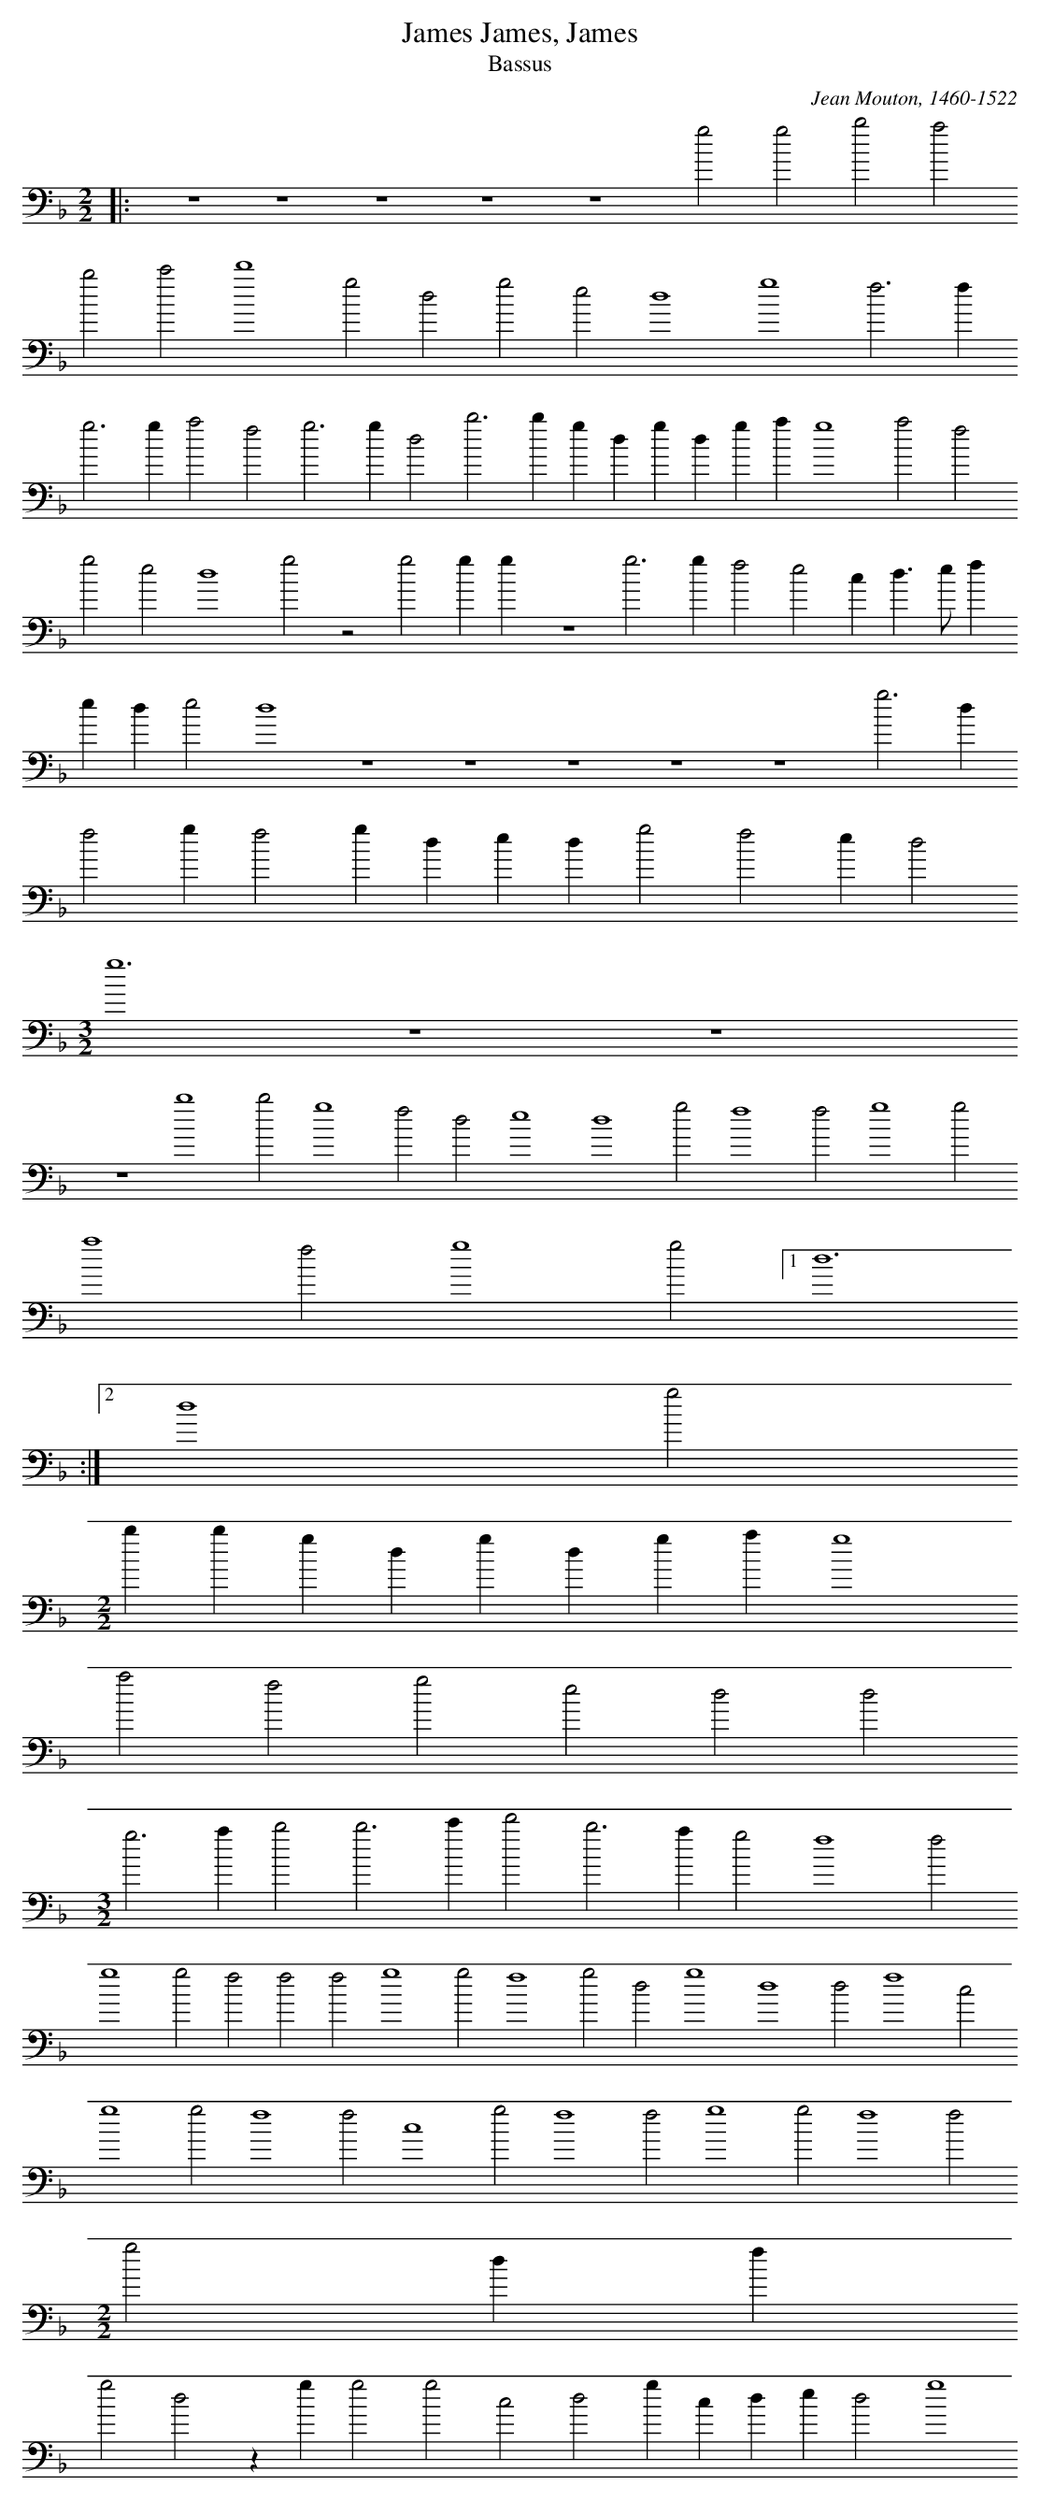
X:1
T:James, James, James
T:Bassus
C:Jean Mouton, 1460-1522
M:2/2
L:1/4
K:F bass % 1 flats
|:z4 z4 z4 z4 z4 g2 g2 b2 a2
b2 c'2 d'4 g2 d2 g2 e2 d4 g4 f3 f
g3 g a2 f2 g3 g d2 b3 b g d g d g a g4 a2 f2
g2 e2 d4 g2 z2 g2 g g z4 g3 g f2 e2 c d > e f
e d e2 d4 z4 z4 z4 z4 z4 g3 d
f2 g f2 g d e d g2 f2 e d2
M:3/2
L:1/2
g3 z3 z3
z3 b2 b g2 f d e2 d2 g f2 f g2 g
a2 f g2 g  [1 d3
:|  [2 d2 g
M:2/2
L:1/4
b b g d g d g a g4
a2 f2 g2 e2 d2 d2
M:3/2
L:1/2
g > a b b > c' d' b > a g f2 f
g2 g f f f g2 g f2 g d g2 d2 d f2 c
g2 g f2 f c2 g f2 f g2 g f2 f
M:2/2
L:1/4
g2 d f
g2 d2 z g g2 g2 c2 d2 g c d e d2 g4
||
